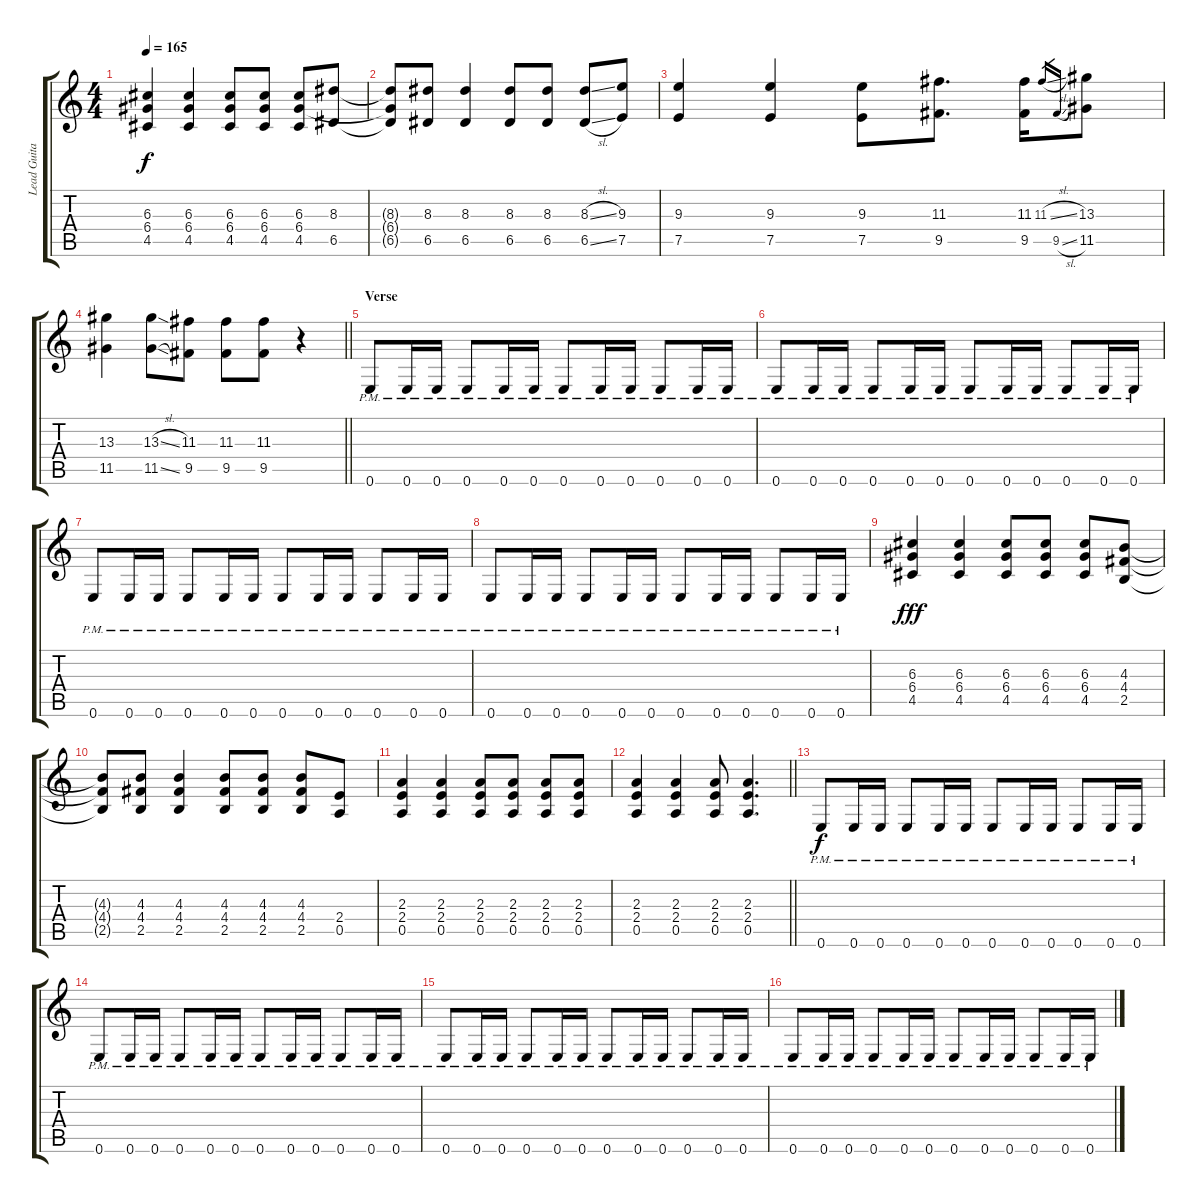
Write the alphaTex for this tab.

\track ("Lead Guitar" "Lead Guita") {instrument overdrivenguitar}
\staff {score tabs}
\tuning (E4 B3 G3 D3 A2 E2) {hide}
\ts (4 4)
\tempo 165
\clef g2
\ks c
(6.3 6.4 4.5).4{dy f} (6.3 6.4 4.5).4 (6.3 6.4 4.5).8 (6.3 6.4 4.5).8 (6.3 6.4 4.5).8 (8.3 6.5).8 |
(8.3{t} 6.4{t} 6.5{t}).8 (8.3 6.5).8 (8.3 6.5).4 (8.3 6.5).8 (8.3 6.5).8 (8.3{sl} 6.5{sl}).8 (9.3 7.5).8 |
(9.3 7.5).4 (9.3 7.5).4 (9.3 7.5).8 (11.3 9.5).8{d} (11.3 9.5).16 11.3{sl}.16{gr} 9.5{sl}.16{gr} (13.3 11.5).8 |
\barLineRight lightlight
(13.3 11.5).4 (13.3{sl} 11.5{sl}).8 (11.3 9.5).8 (11.3 9.5).8 (11.3 9.5).8 r.4 |
\section ("" "Verse")
0.6{pm}.8 0.6{pm}.16 0.6{pm}.16 0.6{pm}.8 0.6{pm}.16 0.6{pm}.16 0.6{pm}.8 0.6{pm}.16 0.6{pm}.16 0.6{pm}.8 0.6{pm}.16 0.6{pm}.16 |
0.6{pm}.8 0.6{pm}.16 0.6{pm}.16 0.6{pm}.8 0.6{pm}.16 0.6{pm}.16 0.6{pm}.8 0.6{pm}.16 0.6{pm}.16 0.6{pm}.8 0.6{pm}.16 0.6{pm}.16 |
0.6{pm}.8 0.6{pm}.16 0.6{pm}.16 0.6{pm}.8 0.6{pm}.16 0.6{pm}.16 0.6{pm}.8 0.6{pm}.16 0.6{pm}.16 0.6{pm}.8 0.6{pm}.16 0.6{pm}.16 |
0.6{pm}.8 0.6{pm}.16 0.6{pm}.16 0.6{pm}.8 0.6{pm}.16 0.6{pm}.16 0.6{pm}.8 0.6{pm}.16 0.6{pm}.16 0.6{pm}.8 0.6{pm}.16 0.6{pm}.16 |
(6.3 6.4 4.5).4{dy fff} (6.3 6.4 4.5).4 (6.3 6.4 4.5).8 (6.3 6.4 4.5).8 (6.3 6.4 4.5).8 (4.3 4.4 2.5).8 |
(4.3{t} 4.4{t} 2.5{t}).8 (4.3 4.4 2.5).8 (4.3 4.4 2.5).4 (4.3 4.4 2.5).8 (4.3 4.4 2.5).8 (4.3 4.4 2.5).8 (2.4 0.5).8 |
(2.3 2.4 0.5).4 (2.3 2.4 0.5).4 (2.3 2.4 0.5).8 (2.3 2.4 0.5).8 (2.3 2.4 0.5).8 (2.3 2.4 0.5).8 |
\barLineRight lightlight
(2.3 2.4 0.5).4 (2.3 2.4 0.5).4 (2.3 2.4 0.5).8 (2.3 2.4 0.5).4{d} |
0.6{pm}.8{dy f} 0.6{pm}.16 0.6{pm}.16 0.6{pm}.8 0.6{pm}.16 0.6{pm}.16 0.6{pm}.8 0.6{pm}.16 0.6{pm}.16 0.6{pm}.8 0.6{pm}.16 0.6{pm}.16 |
0.6{pm}.8 0.6{pm}.16 0.6{pm}.16 0.6{pm}.8 0.6{pm}.16 0.6{pm}.16 0.6{pm}.8 0.6{pm}.16 0.6{pm}.16 0.6{pm}.8 0.6{pm}.16 0.6{pm}.16 |
0.6{pm}.8 0.6{pm}.16 0.6{pm}.16 0.6{pm}.8 0.6{pm}.16 0.6{pm}.16 0.6{pm}.8 0.6{pm}.16 0.6{pm}.16 0.6{pm}.8 0.6{pm}.16 0.6{pm}.16 |
0.6{pm}.8 0.6{pm}.16 0.6{pm}.16 0.6{pm}.8 0.6{pm}.16 0.6{pm}.16 0.6{pm}.8 0.6{pm}.16 0.6{pm}.16 0.6{pm}.8 0.6{pm}.16 0.6{pm}.16
